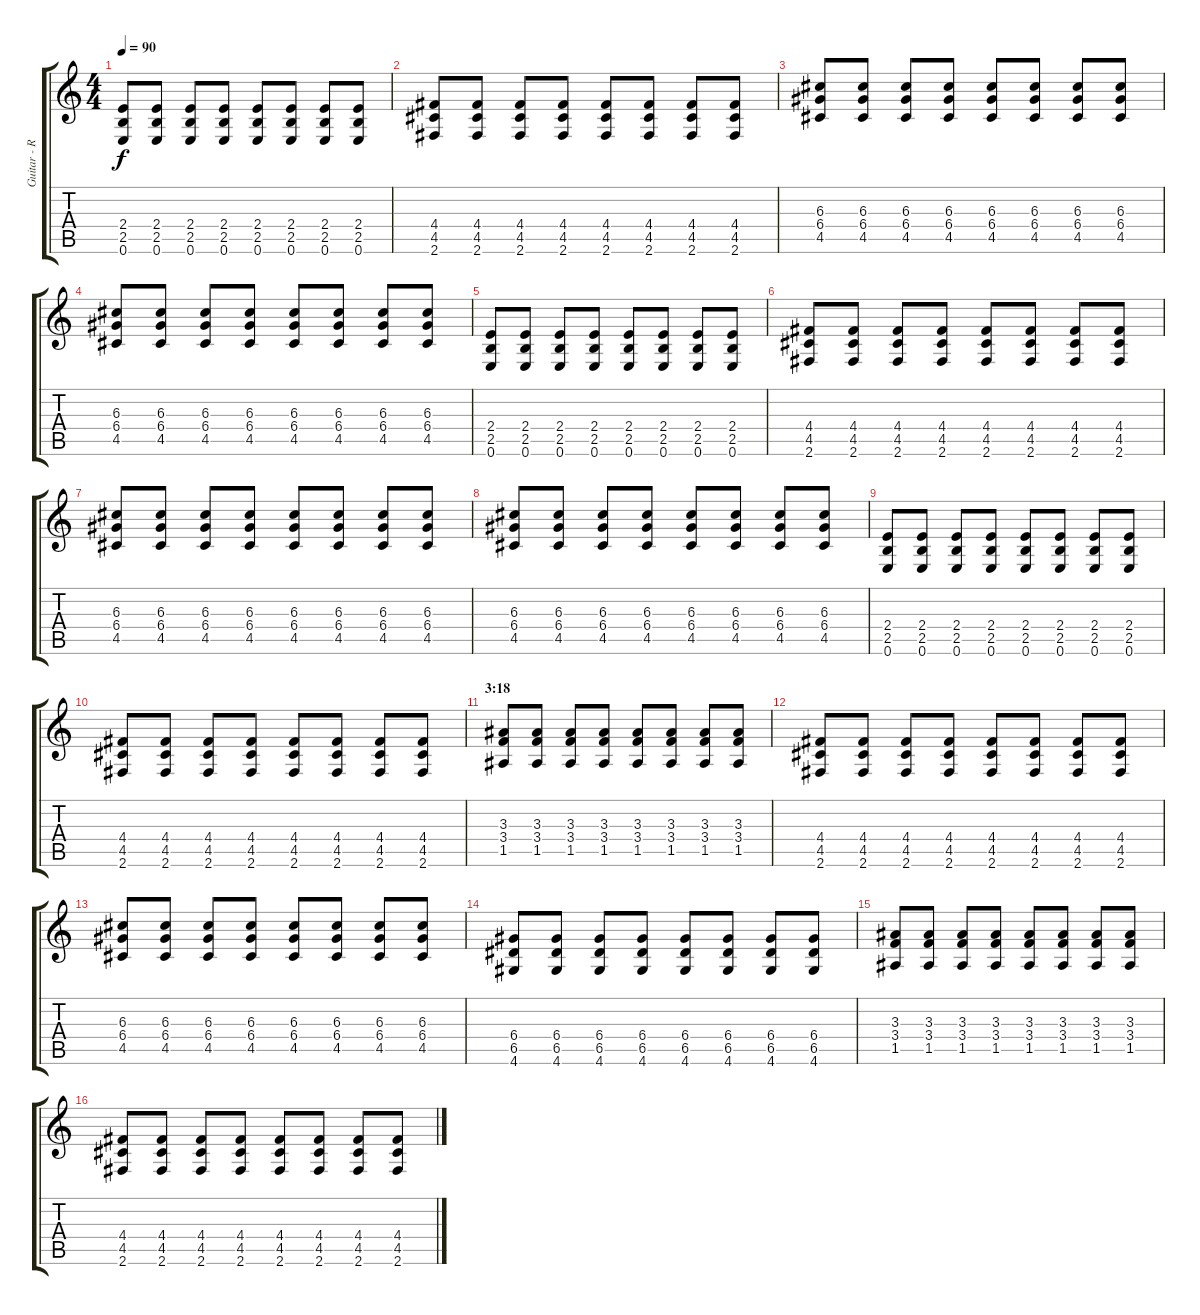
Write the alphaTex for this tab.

\track ("Guitar - Rhytm" "Guitar - R") {instrument distortionguitar}
\staff {score tabs}
\tuning (E4 B3 G3 D3 A2 E2) {hide}
\ts (4 4)
\tempo 90
\clef g2
\ks c
(2.4 2.5 0.6).8{dy f} (2.4 2.5 0.6).8 (2.4 2.5 0.6).8 (2.4 2.5 0.6).8 (2.4 2.5 0.6).8 (2.4 2.5 0.6).8 (2.4 2.5 0.6).8 (2.4 2.5 0.6).8 |
(4.4 4.5 2.6).8 (4.4 4.5 2.6).8 (4.4 4.5 2.6).8 (4.4 4.5 2.6).8 (4.4 4.5 2.6).8 (4.4 4.5 2.6).8 (4.4 4.5 2.6).8 (4.4 4.5 2.6).8 |
(6.3 6.4 4.5).8 (6.3 6.4 4.5).8 (6.3 6.4 4.5).8 (6.3 6.4 4.5).8 (6.3 6.4 4.5).8 (6.3 6.4 4.5).8 (6.3 6.4 4.5).8 (6.3 6.4 4.5).8 |
(6.3 6.4 4.5).8 (6.3 6.4 4.5).8 (6.3 6.4 4.5).8 (6.3 6.4 4.5).8 (6.3 6.4 4.5).8 (6.3 6.4 4.5).8 (6.3 6.4 4.5).8 (6.3 6.4 4.5).8 |
(2.4 2.5 0.6).8 (2.4 2.5 0.6).8 (2.4 2.5 0.6).8 (2.4 2.5 0.6).8 (2.4 2.5 0.6).8 (2.4 2.5 0.6).8 (2.4 2.5 0.6).8 (2.4 2.5 0.6).8 |
(4.4 4.5 2.6).8 (4.4 4.5 2.6).8 (4.4 4.5 2.6).8 (4.4 4.5 2.6).8 (4.4 4.5 2.6).8 (4.4 4.5 2.6).8 (4.4 4.5 2.6).8 (4.4 4.5 2.6).8 |
(6.3 6.4 4.5).8 (6.3 6.4 4.5).8 (6.3 6.4 4.5).8 (6.3 6.4 4.5).8 (6.3 6.4 4.5).8 (6.3 6.4 4.5).8 (6.3 6.4 4.5).8 (6.3 6.4 4.5).8 |
(6.3 6.4 4.5).8 (6.3 6.4 4.5).8 (6.3 6.4 4.5).8 (6.3 6.4 4.5).8 (6.3 6.4 4.5).8 (6.3 6.4 4.5).8 (6.3 6.4 4.5).8 (6.3 6.4 4.5).8 |
(2.4 2.5 0.6).8 (2.4 2.5 0.6).8 (2.4 2.5 0.6).8 (2.4 2.5 0.6).8 (2.4 2.5 0.6).8 (2.4 2.5 0.6).8 (2.4 2.5 0.6).8 (2.4 2.5 0.6).8 |
(4.4 4.5 2.6).8 (4.4 4.5 2.6).8 (4.4 4.5 2.6).8 (4.4 4.5 2.6).8 (4.4 4.5 2.6).8 (4.4 4.5 2.6).8 (4.4 4.5 2.6).8 (4.4 4.5 2.6).8 |
\section ("" "3:18")
(3.3 3.4 1.5).8 (3.3 3.4 1.5).8 (3.3 3.4 1.5).8 (3.3 3.4 1.5).8 (3.3 3.4 1.5).8 (3.3 3.4 1.5).8 (3.3 3.4 1.5).8 (3.3 3.4 1.5).8 |
(4.4 4.5 2.6).8 (4.4 4.5 2.6).8 (4.4 4.5 2.6).8 (4.4 4.5 2.6).8 (4.4 4.5 2.6).8 (4.4 4.5 2.6).8 (4.4 4.5 2.6).8 (4.4 4.5 2.6).8 |
(6.3 6.4 4.5).8 (6.3 6.4 4.5).8 (6.3 6.4 4.5).8 (6.3 6.4 4.5).8 (6.3 6.4 4.5).8 (6.3 6.4 4.5).8 (6.3 6.4 4.5).8 (6.3 6.4 4.5).8 |
(6.4 6.5 4.6).8 (6.4 6.5 4.6).8 (6.4 6.5 4.6).8 (6.4 6.5 4.6).8 (6.4 6.5 4.6).8 (6.4 6.5 4.6).8 (6.4 6.5 4.6).8 (6.4 6.5 4.6).8 |
(3.3 3.4 1.5).8 (3.3 3.4 1.5).8 (3.3 3.4 1.5).8 (3.3 3.4 1.5).8 (3.3 3.4 1.5).8 (3.3 3.4 1.5).8 (3.3 3.4 1.5).8 (3.3 3.4 1.5).8 |
(4.4 4.5 2.6).8 (4.4 4.5 2.6).8 (4.4 4.5 2.6).8 (4.4 4.5 2.6).8 (4.4 4.5 2.6).8 (4.4 4.5 2.6).8 (4.4 4.5 2.6).8 (4.4 4.5 2.6).8
